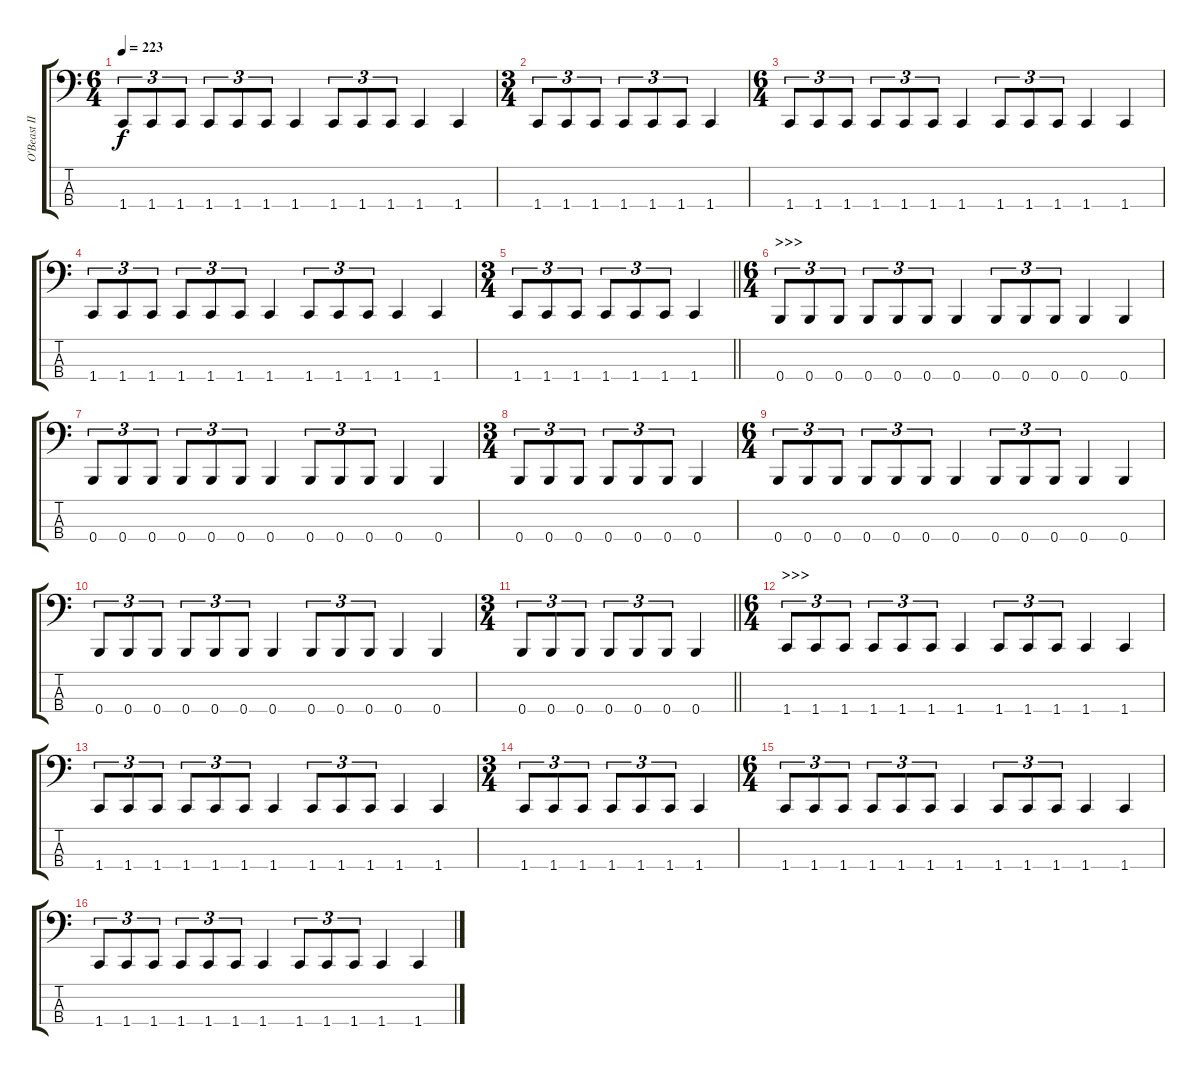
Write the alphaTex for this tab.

\track ("O'Beast II" "O'Beast II") {instrument electricbassfinger}
\staff {score tabs}
\tuning (E2 B1 Gb1 B0) {hide}
\ts (6 4)
\tempo 223
\clef f4
\ks c
1.4.8{tu (3 2) dy f} 1.4.8{tu (3 2)} 1.4.8{tu (3 2)} 1.4.8{tu (3 2)} 1.4.8{tu (3 2)} 1.4.8{tu (3 2)} 1.4.4 1.4.8{tu (3 2)} 1.4.8{tu (3 2)} 1.4.8{tu (3 2)} 1.4.4 1.4.4 |
\ts (3 4)
1.4.8{tu (3 2)} 1.4.8{tu (3 2)} 1.4.8{tu (3 2)} 1.4.8{tu (3 2)} 1.4.8{tu (3 2)} 1.4.8{tu (3 2)} 1.4.4 |
\ts (6 4)
1.4.8{tu (3 2)} 1.4.8{tu (3 2)} 1.4.8{tu (3 2)} 1.4.8{tu (3 2)} 1.4.8{tu (3 2)} 1.4.8{tu (3 2)} 1.4.4 1.4.8{tu (3 2)} 1.4.8{tu (3 2)} 1.4.8{tu (3 2)} 1.4.4 1.4.4 |
1.4.8{tu (3 2)} 1.4.8{tu (3 2)} 1.4.8{tu (3 2)} 1.4.8{tu (3 2)} 1.4.8{tu (3 2)} 1.4.8{tu (3 2)} 1.4.4 1.4.8{tu (3 2)} 1.4.8{tu (3 2)} 1.4.8{tu (3 2)} 1.4.4 1.4.4 |
\ts (3 4)
\barLineRight lightlight
1.4.8{tu (3 2)} 1.4.8{tu (3 2)} 1.4.8{tu (3 2)} 1.4.8{tu (3 2)} 1.4.8{tu (3 2)} 1.4.8{tu (3 2)} 1.4.4 |
\ts (6 4)
\section ("" ">>>")
0.4.8{tu (3 2)} 0.4.8{tu (3 2)} 0.4.8{tu (3 2)} 0.4.8{tu (3 2)} 0.4.8{tu (3 2)} 0.4.8{tu (3 2)} 0.4.4 0.4.8{tu (3 2)} 0.4.8{tu (3 2)} 0.4.8{tu (3 2)} 0.4.4 0.4.4 |
0.4.8{tu (3 2)} 0.4.8{tu (3 2)} 0.4.8{tu (3 2)} 0.4.8{tu (3 2)} 0.4.8{tu (3 2)} 0.4.8{tu (3 2)} 0.4.4 0.4.8{tu (3 2)} 0.4.8{tu (3 2)} 0.4.8{tu (3 2)} 0.4.4 0.4.4 |
\ts (3 4)
0.4.8{tu (3 2)} 0.4.8{tu (3 2)} 0.4.8{tu (3 2)} 0.4.8{tu (3 2)} 0.4.8{tu (3 2)} 0.4.8{tu (3 2)} 0.4.4 |
\ts (6 4)
0.4.8{tu (3 2)} 0.4.8{tu (3 2)} 0.4.8{tu (3 2)} 0.4.8{tu (3 2)} 0.4.8{tu (3 2)} 0.4.8{tu (3 2)} 0.4.4 0.4.8{tu (3 2)} 0.4.8{tu (3 2)} 0.4.8{tu (3 2)} 0.4.4 0.4.4 |
0.4.8{tu (3 2)} 0.4.8{tu (3 2)} 0.4.8{tu (3 2)} 0.4.8{tu (3 2)} 0.4.8{tu (3 2)} 0.4.8{tu (3 2)} 0.4.4 0.4.8{tu (3 2)} 0.4.8{tu (3 2)} 0.4.8{tu (3 2)} 0.4.4 0.4.4 |
\ts (3 4)
\barLineRight lightlight
0.4.8{tu (3 2)} 0.4.8{tu (3 2)} 0.4.8{tu (3 2)} 0.4.8{tu (3 2)} 0.4.8{tu (3 2)} 0.4.8{tu (3 2)} 0.4.4 |
\ts (6 4)
\section ("" ">>>")
1.4.8{tu (3 2)} 1.4.8{tu (3 2)} 1.4.8{tu (3 2)} 1.4.8{tu (3 2)} 1.4.8{tu (3 2)} 1.4.8{tu (3 2)} 1.4.4 1.4.8{tu (3 2)} 1.4.8{tu (3 2)} 1.4.8{tu (3 2)} 1.4.4 1.4.4 |
1.4.8{tu (3 2)} 1.4.8{tu (3 2)} 1.4.8{tu (3 2)} 1.4.8{tu (3 2)} 1.4.8{tu (3 2)} 1.4.8{tu (3 2)} 1.4.4 1.4.8{tu (3 2)} 1.4.8{tu (3 2)} 1.4.8{tu (3 2)} 1.4.4 1.4.4 |
\ts (3 4)
1.4.8{tu (3 2)} 1.4.8{tu (3 2)} 1.4.8{tu (3 2)} 1.4.8{tu (3 2)} 1.4.8{tu (3 2)} 1.4.8{tu (3 2)} 1.4.4 |
\ts (6 4)
1.4.8{tu (3 2)} 1.4.8{tu (3 2)} 1.4.8{tu (3 2)} 1.4.8{tu (3 2)} 1.4.8{tu (3 2)} 1.4.8{tu (3 2)} 1.4.4 1.4.8{tu (3 2)} 1.4.8{tu (3 2)} 1.4.8{tu (3 2)} 1.4.4 1.4.4 |
1.4.8{tu (3 2)} 1.4.8{tu (3 2)} 1.4.8{tu (3 2)} 1.4.8{tu (3 2)} 1.4.8{tu (3 2)} 1.4.8{tu (3 2)} 1.4.4 1.4.8{tu (3 2)} 1.4.8{tu (3 2)} 1.4.8{tu (3 2)} 1.4.4 1.4.4
